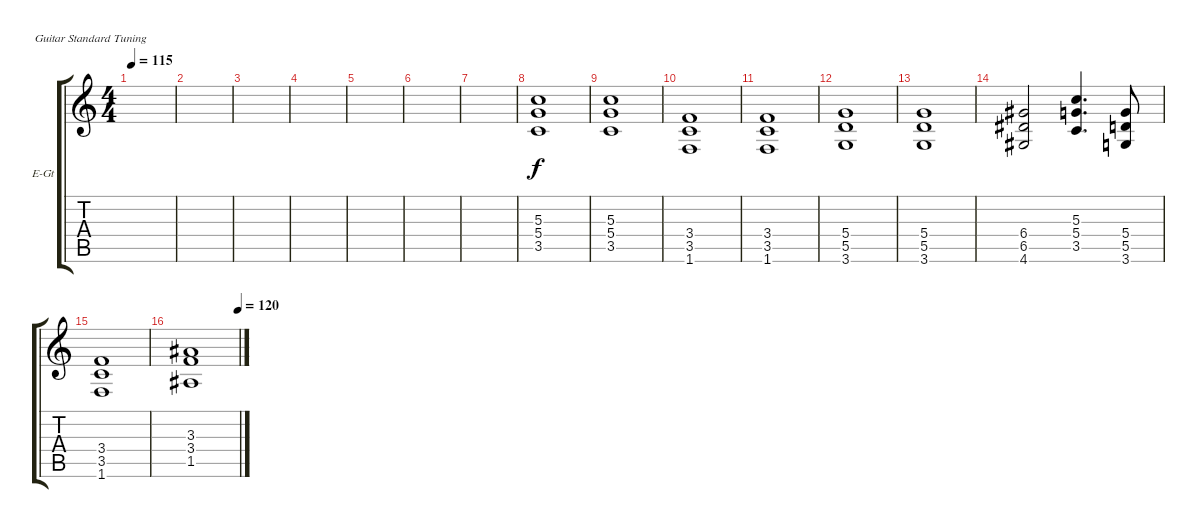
\bracketExtendMode groupsimilarinstruments
\firstSystemTrackNameOrientation horizontal
\otherSystemsTrackNameOrientation horizontal
\track ("Ðèòì" "E-Gt") {instrument distortionguitar}
\staff {score tabs}
\tuning (E4 B3 G3 D3 A2 E2)
\ts (4 4)
\tempo 115
\clef g2
\ks c
|
|
|
|
|
|
|
(5.3 5.4 3.5).1 |
(5.3 5.4 3.5).1 |
(3.4 3.5 1.6).1 |
(3.4 3.5 1.6).1 |
(5.4 5.5 3.6).1 |
(5.4 5.5 3.6).1 |
(6.4 6.5 4.6).2 (5.3 5.4 3.5).4{d} (5.4 5.5 3.6).8 |
(3.4 3.5 1.6).1 |
\tempo (120 0.99375)
(3.3 3.4 1.5).1
